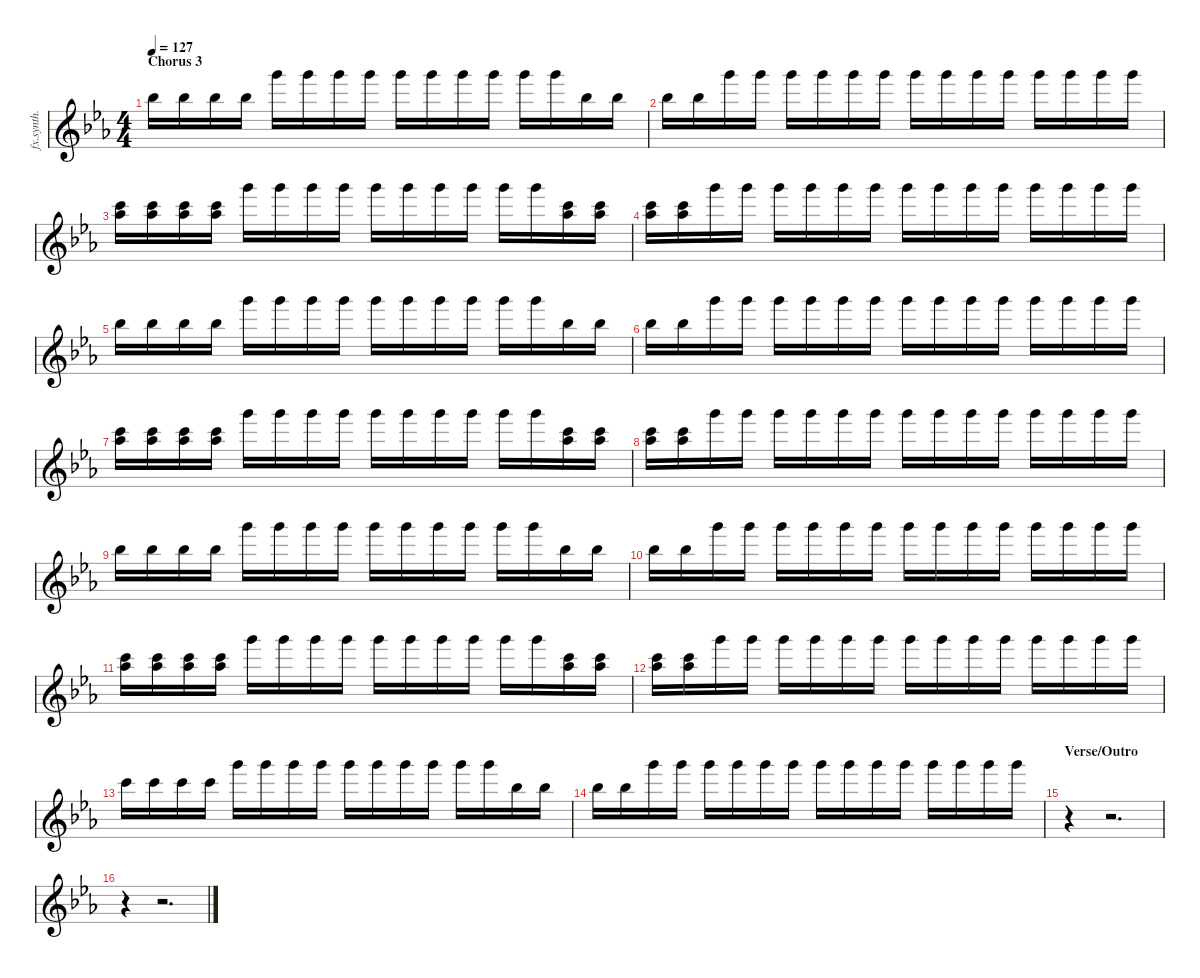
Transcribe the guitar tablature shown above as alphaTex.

\defaultSystemsLayout 4
\hideDynamics
\bracketExtendMode nobrackets
\otherSystemsTrackNameOrientation horizontal
\track ("FX" "fx.synth.") {instrument fx5brightness}
\staff {score}
\tuning (Eb5 Bb4 Gb4 Db4 Ab3 Eb3)
\ts (4 4)
\section ("" "Chorus 3")
\tempo 127
\clef g2
\ks eb
16.3{acc b}.16{dy f} 16.3{acc b}.16{dy mf} 16.3{acc b}.16 16.3{acc b}.16{dy mp} 16.1{acc forcenatural}.16{dy f} 16.1{acc forcenatural}.16{dy mf} 16.1{acc forcenatural}.16 16.1{acc forcenatural}.16{dy mp} 16.1{acc forcenatural}.16 16.1{acc forcenatural}.16 16.1{acc forcenatural}.16 16.1{acc forcenatural}.16 16.1{acc forcenatural}.16 16.1{acc forcenatural}.16 16.3{acc b}.16{dy f} 16.3{acc b}.16{dy mf} |
16.3{acc b}.16 16.3{acc b}.16{dy mp} 16.1{acc forcenatural}.16{dy f} 16.1{acc forcenatural}.16{dy mf} 16.1{acc forcenatural}.16{dy mp} 16.1{acc forcenatural}.16 16.1{acc forcenatural}.16 16.1{acc forcenatural}.16 16.1{acc forcenatural}.16 16.1{acc forcenatural}.16 16.1{acc forcenatural}.16 16.1{acc forcenatural}.16 16.1{acc forcenatural}.16 16.1{acc forcenatural}.16 16.1{acc forcenatural}.16 16.1{acc forcenatural}.16 |
(18.3{acc forcenatural} 19.4{acc b}).16{dy f} (18.3{acc forcenatural} 19.4{acc b}).16{dy mf} (18.3{acc forcenatural} 19.4{acc b}).16{dy mp} (18.3{acc forcenatural} 19.4{acc b}).16 16.1{acc forcenatural}.16{dy f} 16.1{acc forcenatural}.16{dy mf} 16.1{acc forcenatural}.16 16.1{acc forcenatural}.16{dy mp} 16.1{acc forcenatural}.16 16.1{acc forcenatural}.16 16.1{acc forcenatural}.16 16.1{acc forcenatural}.16 16.1{acc forcenatural}.16 16.1{acc forcenatural}.16 (18.3{acc forcenatural} 19.4{acc b}).16{dy f} (18.3{acc forcenatural} 19.4{acc b}).16{dy mf} |
(18.3{acc forcenatural} 19.4{acc b}).16{dy mp} (18.3{acc forcenatural} 19.4{acc b}).16 16.1{acc forcenatural}.16{dy f} 16.1{acc forcenatural}.16{dy mf} 16.1{acc forcenatural}.16{dy mp} 16.1{acc forcenatural}.16 16.1{acc forcenatural}.16 16.1{acc forcenatural}.16 16.1{acc forcenatural}.16 16.1{acc forcenatural}.16 16.1{acc forcenatural}.16 16.1{acc forcenatural}.16 16.1{acc forcenatural}.16 16.1{acc forcenatural}.16 16.1{acc forcenatural}.16 16.1{acc forcenatural}.16 |
16.3{acc b}.16{dy f} 16.3{acc b}.16{dy mf} 16.3{acc b}.16 16.3{acc b}.16{dy mp} 16.1{acc forcenatural}.16{dy f} 16.1{acc forcenatural}.16{dy mf} 16.1{acc forcenatural}.16 16.1{acc forcenatural}.16{dy mp} 16.1{acc forcenatural}.16 16.1{acc forcenatural}.16 16.1{acc forcenatural}.16 16.1{acc forcenatural}.16 16.1{acc forcenatural}.16 16.1{acc forcenatural}.16 16.3{acc b}.16{dy f} 16.3{acc b}.16{dy mf} |
16.3{acc b}.16 16.3{acc b}.16{dy mp} 16.1{acc forcenatural}.16{dy f} 16.1{acc forcenatural}.16{dy mf} 16.1{acc forcenatural}.16{dy mp} 16.1{acc forcenatural}.16 16.1{acc forcenatural}.16 16.1{acc forcenatural}.16 16.1{acc forcenatural}.16 16.1{acc forcenatural}.16 16.1{acc forcenatural}.16 16.1{acc forcenatural}.16 16.1{acc forcenatural}.16 16.1{acc forcenatural}.16 16.1{acc forcenatural}.16 16.1{acc forcenatural}.16 |
(18.3{acc forcenatural} 19.4{acc b}).16{dy f} (18.3{acc forcenatural} 19.4{acc b}).16{dy mf} (18.3{acc forcenatural} 19.4{acc b}).16{dy mp} (18.3{acc forcenatural} 19.4{acc b}).16 16.1{acc forcenatural}.16{dy f} 16.1{acc forcenatural}.16{dy mf} 16.1{acc forcenatural}.16 16.1{acc forcenatural}.16{dy mp} 16.1{acc forcenatural}.16 16.1{acc forcenatural}.16 16.1{acc forcenatural}.16 16.1{acc forcenatural}.16 16.1{acc forcenatural}.16 16.1{acc forcenatural}.16 (18.3{acc forcenatural} 19.4{acc b}).16{dy f} (18.3{acc forcenatural} 19.4{acc b}).16{dy mf} |
(18.3{acc forcenatural} 19.4{acc b}).16{dy mp} (18.3{acc forcenatural} 19.4{acc b}).16 16.1{acc forcenatural}.16{dy f} 16.1{acc forcenatural}.16{dy mf} 16.1{acc forcenatural}.16{dy mp} 16.1{acc forcenatural}.16 16.1{acc forcenatural}.16 16.1{acc forcenatural}.16 16.1{acc forcenatural}.16 16.1{acc forcenatural}.16 16.1{acc forcenatural}.16 16.1{acc forcenatural}.16 16.1{acc forcenatural}.16 16.1{acc forcenatural}.16 16.1{acc forcenatural}.16 16.1{acc forcenatural}.16 |
16.3{acc b}.16{dy f} 16.3{acc b}.16{dy mf} 16.3{acc b}.16 16.3{acc b}.16{dy mp} 16.1{acc forcenatural}.16{dy f} 16.1{acc forcenatural}.16{dy mf} 16.1{acc forcenatural}.16 16.1{acc forcenatural}.16{dy mp} 16.1{acc forcenatural}.16 16.1{acc forcenatural}.16 16.1{acc forcenatural}.16 16.1{acc forcenatural}.16 16.1{acc forcenatural}.16 16.1{acc forcenatural}.16 16.3{acc b}.16{dy f} 16.3{acc b}.16{dy mf} |
16.3{acc b}.16 16.3{acc b}.16{dy mp} 16.1{acc forcenatural}.16{dy f} 16.1{acc forcenatural}.16{dy mf} 16.1{acc forcenatural}.16{dy mp} 16.1{acc forcenatural}.16 16.1{acc forcenatural}.16 16.1{acc forcenatural}.16 16.1{acc forcenatural}.16 16.1{acc forcenatural}.16 16.1{acc forcenatural}.16 16.1{acc forcenatural}.16 16.1{acc forcenatural}.16 16.1{acc forcenatural}.16 16.1{acc forcenatural}.16 16.1{acc forcenatural}.16 |
(18.3{acc forcenatural} 19.4{acc b}).16{dy f} (18.3{acc forcenatural} 19.4{acc b}).16{dy mf} (18.3{acc forcenatural} 19.4{acc b}).16{dy mp} (18.3{acc forcenatural} 19.4{acc b}).16 16.1{acc forcenatural}.16{dy f} 16.1{acc forcenatural}.16{dy mf} 16.1{acc forcenatural}.16 16.1{acc forcenatural}.16{dy mp} 16.1{acc forcenatural}.16 16.1{acc forcenatural}.16 16.1{acc forcenatural}.16 16.1{acc forcenatural}.16 16.1{acc forcenatural}.16 16.1{acc forcenatural}.16 (18.3{acc forcenatural} 19.4{acc b}).16{dy f} (18.3{acc forcenatural} 19.4{acc b}).16{dy mf} |
(18.3{acc forcenatural} 19.4{acc b}).16{dy mp} (18.3{acc forcenatural} 19.4{acc b}).16 16.1{acc forcenatural}.16{dy f} 16.1{acc forcenatural}.16{dy mf} 16.1{acc forcenatural}.16{dy mp} 16.1{acc forcenatural}.16 16.1{acc forcenatural}.16 16.1{acc forcenatural}.16 16.1{acc forcenatural}.16 16.1{acc forcenatural}.16 16.1{acc forcenatural}.16 16.1{acc forcenatural}.16 16.1{acc forcenatural}.16 16.1{acc forcenatural}.16 16.1{acc forcenatural}.16 16.1{acc forcenatural}.16 |
18.3{acc forcenatural}.16{dy f} 18.3{acc forcenatural}.16{dy mf} 18.3{acc forcenatural}.16 18.3{acc forcenatural}.16{dy mp} 16.1{acc forcenatural}.16{dy f} 16.1{acc forcenatural}.16{dy mf} 16.1{acc forcenatural}.16 16.1{acc forcenatural}.16{dy mp} 16.1{acc forcenatural}.16 16.1{acc forcenatural}.16 16.1{acc forcenatural}.16 16.1{acc forcenatural}.16 16.1{acc forcenatural}.16 16.1{acc forcenatural}.16 16.3{acc b}.16{dy f} 16.3{acc b}.16{dy mf} |
16.3{acc b}.16 16.3{acc b}.16{dy mp} 16.1{acc forcenatural}.16{dy f} 16.1{acc forcenatural}.16{dy mf} 16.1{acc forcenatural}.16{dy mp} 16.1{acc forcenatural}.16 16.1{acc forcenatural}.16 16.1{acc forcenatural}.16 16.1{acc forcenatural}.16 16.1{acc forcenatural}.16 16.1{acc forcenatural}.16 16.1{acc forcenatural}.16 16.1{acc forcenatural}.16 16.1{acc forcenatural}.16 16.1{acc forcenatural}.16 16.1{acc forcenatural}.16 |
\section ("" "Verse/Outro")
r.4 r.2{d} |
r.4 r.2{d}
